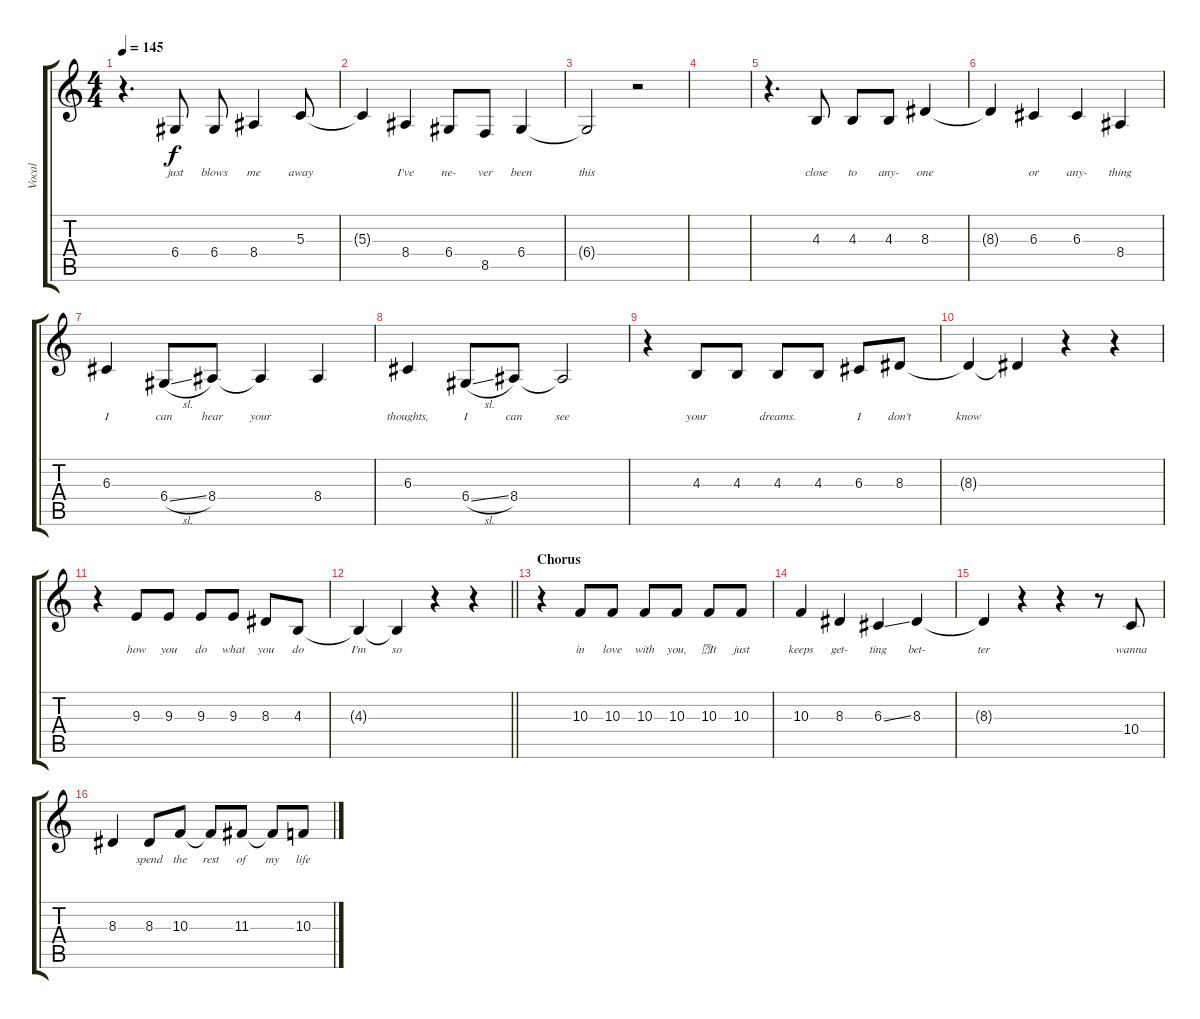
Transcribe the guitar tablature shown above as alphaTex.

\track ("Vocal" "Vocal") {instrument clarinet}
\staff {score tabs}
\tuning (E4 B3 G3 D3 A2 E2) {hide}
\ts (4 4)
\tempo 145
\clef g2
\ks c
r.4{d dy f} 6.4.8{lyrics (0 "just") lyrics (1 "") lyrics (2 "") lyrics (3 "") lyrics (4 "")} 6.4.8{lyrics (0 "blows") lyrics (1 "") lyrics (2 "") lyrics (3 "") lyrics (4 "")} 8.4.4{lyrics (0 "me") lyrics (1 "") lyrics (2 "") lyrics (3 "") lyrics (4 "")} 5.3.8{lyrics (0 "away") lyrics (1 "") lyrics (2 "") lyrics (3 "") lyrics (4 "")} |
5.3{t}.4{lyrics (0 "") lyrics (1 "") lyrics (2 "") lyrics (3 "") lyrics (4 "")} 8.4.4{lyrics (0 "I've") lyrics (1 "") lyrics (2 "") lyrics (3 "") lyrics (4 "")} 6.4.8{lyrics (0 "ne-") lyrics (1 "") lyrics (2 "") lyrics (3 "") lyrics (4 "")} 8.5.8{lyrics (0 "ver") lyrics (1 "") lyrics (2 "") lyrics (3 "") lyrics (4 "")} 6.4.4{lyrics (0 "been") lyrics (1 "") lyrics (2 "") lyrics (3 "") lyrics (4 "")} |
6.4{t}.2{lyrics (0 "this") lyrics (1 "") lyrics (2 "") lyrics (3 "") lyrics (4 "")} r.2 |
|
r.4{d} 4.3.8{lyrics (0 "close") lyrics (1 "") lyrics (2 "") lyrics (3 "") lyrics (4 "")} 4.3.8{lyrics (0 "to") lyrics (1 "") lyrics (2 "") lyrics (3 "") lyrics (4 "")} 4.3.8{lyrics (0 "any-") lyrics (1 "") lyrics (2 "") lyrics (3 "") lyrics (4 "")} 8.3.4{lyrics (0 "one") lyrics (1 "") lyrics (2 "") lyrics (3 "") lyrics (4 "")} |
8.3{t}.4{lyrics (0 "") lyrics (1 "") lyrics (2 "") lyrics (3 "") lyrics (4 "")} 6.3.4{lyrics (0 "or") lyrics (1 "") lyrics (2 "") lyrics (3 "") lyrics (4 "")} 6.3.4{lyrics (0 "any-") lyrics (1 "") lyrics (2 "") lyrics (3 "") lyrics (4 "")} 8.4.4{lyrics (0 "thing") lyrics (1 "") lyrics (2 "") lyrics (3 "") lyrics (4 "")} |
6.3.4{lyrics (0 "I") lyrics (1 "") lyrics (2 "") lyrics (3 "") lyrics (4 "")} 6.4{sl}.8{lyrics (0 "can") lyrics (1 "") lyrics (2 "") lyrics (3 "") lyrics (4 "")} 8.4.8{lyrics (0 "hear") lyrics (1 "") lyrics (2 "") lyrics (3 "") lyrics (4 "")} 8.4{t}.4{lyrics (0 "your") lyrics (1 "") lyrics (2 "") lyrics (3 "") lyrics (4 "")} 8.4.4{lyrics (0 "") lyrics (1 "") lyrics (2 "") lyrics (3 "") lyrics (4 "")} |
6.3.4{lyrics (0 "thoughts,") lyrics (1 "") lyrics (2 "") lyrics (3 "") lyrics (4 "")} 6.4{sl}.8{lyrics (0 "I") lyrics (1 "") lyrics (2 "") lyrics (3 "") lyrics (4 "")} 8.4.8{lyrics (0 "can") lyrics (1 "") lyrics (2 "") lyrics (3 "") lyrics (4 "")} 8.4{t}.2{lyrics (0 "see") lyrics (1 "") lyrics (2 "") lyrics (3 "") lyrics (4 "")} |
r.4 4.3.8{lyrics (0 "your") lyrics (1 "") lyrics (2 "") lyrics (3 "") lyrics (4 "")} 4.3.8{lyrics (0 "") lyrics (1 "") lyrics (2 "") lyrics (3 "") lyrics (4 "")} 4.3.8{lyrics (0 "dreams.") lyrics (1 "") lyrics (2 "") lyrics (3 "") lyrics (4 "")} 4.3.8{lyrics (0 "") lyrics (1 "") lyrics (2 "") lyrics (3 "") lyrics (4 "")} 6.3.8{lyrics (0 "I") lyrics (1 "") lyrics (2 "") lyrics (3 "") lyrics (4 "")} 8.3.8{lyrics (0 "don't") lyrics (1 "") lyrics (2 "") lyrics (3 "") lyrics (4 "")} |
8.3{t}.4{lyrics (0 "know") lyrics (1 "") lyrics (2 "") lyrics (3 "") lyrics (4 "")} 8.3{t}.4{lyrics (0 "") lyrics (1 "") lyrics (2 "") lyrics (3 "") lyrics (4 "")} r.4 r.4 |
r.4 9.3.8{lyrics (0 "how") lyrics (1 "") lyrics (2 "") lyrics (3 "") lyrics (4 "")} 9.3.8{lyrics (0 "you") lyrics (1 "") lyrics (2 "") lyrics (3 "") lyrics (4 "")} 9.3.8{lyrics (0 "do") lyrics (1 "") lyrics (2 "") lyrics (3 "") lyrics (4 "")} 9.3.8{lyrics (0 "what") lyrics (1 "") lyrics (2 "") lyrics (3 "") lyrics (4 "")} 8.3.8{lyrics (0 "you") lyrics (1 "") lyrics (2 "") lyrics (3 "") lyrics (4 "")} 4.3.8{lyrics (0 "do") lyrics (1 "") lyrics (2 "") lyrics (3 "") lyrics (4 "")} |
\barLineRight lightlight
4.3{t}.4{lyrics (0 "I'm") lyrics (1 "") lyrics (2 "") lyrics (3 "") lyrics (4 "")} 4.3{t}.4{lyrics (0 "so") lyrics (1 "") lyrics (2 "") lyrics (3 "") lyrics (4 "")} r.4 r.4 |
\section ("" "Chorus")
r.4 10.3.8{lyrics (0 "in") lyrics (1 "") lyrics (2 "") lyrics (3 "") lyrics (4 "")} 10.3.8{lyrics (0 "love") lyrics (1 "") lyrics (2 "") lyrics (3 "") lyrics (4 "")} 10.3.8{lyrics (0 "with") lyrics (1 "") lyrics (2 "") lyrics (3 "") lyrics (4 "")} 10.3.8{lyrics (0 "you,") lyrics (1 "") lyrics (2 "") lyrics (3 "") lyrics (4 "")} 10.3.8{lyrics (0 "\u001cIt") lyrics (1 "") lyrics (2 "") lyrics (3 "") lyrics (4 "")} 10.3.8{lyrics (0 "just") lyrics (1 "") lyrics (2 "") lyrics (3 "") lyrics (4 "")} |
10.3.4{lyrics (0 "keeps") lyrics (1 "") lyrics (2 "") lyrics (3 "") lyrics (4 "")} 8.3.4{lyrics (0 "get-") lyrics (1 "") lyrics (2 "") lyrics (3 "") lyrics (4 "")} 6.3{ss}.4{lyrics (0 "ting") lyrics (1 "") lyrics (2 "") lyrics (3 "") lyrics (4 "")} 8.3.4{lyrics (0 "bet-") lyrics (1 "") lyrics (2 "") lyrics (3 "") lyrics (4 "")} |
8.3{t}.4{lyrics (0 "ter") lyrics (1 "") lyrics (2 "") lyrics (3 "") lyrics (4 "")} r.4 r.4 r.8 10.4.8{lyrics (0 "wanna") lyrics (1 "") lyrics (2 "") lyrics (3 "") lyrics (4 "")} |
8.3.4{lyrics (0 "") lyrics (1 "") lyrics (2 "") lyrics (3 "") lyrics (4 "")} 8.3.8{lyrics (0 "spend") lyrics (1 "") lyrics (2 "") lyrics (3 "") lyrics (4 "")} 10.3.8{lyrics (0 "the") lyrics (1 "") lyrics (2 "") lyrics (3 "") lyrics (4 "")} 10.3{t}.8{lyrics (0 "rest") lyrics (1 "") lyrics (2 "") lyrics (3 "") lyrics (4 "")} 11.3.8{lyrics (0 "of") lyrics (1 "") lyrics (2 "") lyrics (3 "") lyrics (4 "")} 11.3{t}.8{lyrics (0 "my") lyrics (1 "") lyrics (2 "") lyrics (3 "") lyrics (4 "")} 10.3.8{lyrics (0 "life") lyrics (1 "") lyrics (2 "") lyrics (3 "") lyrics (4 "")}
